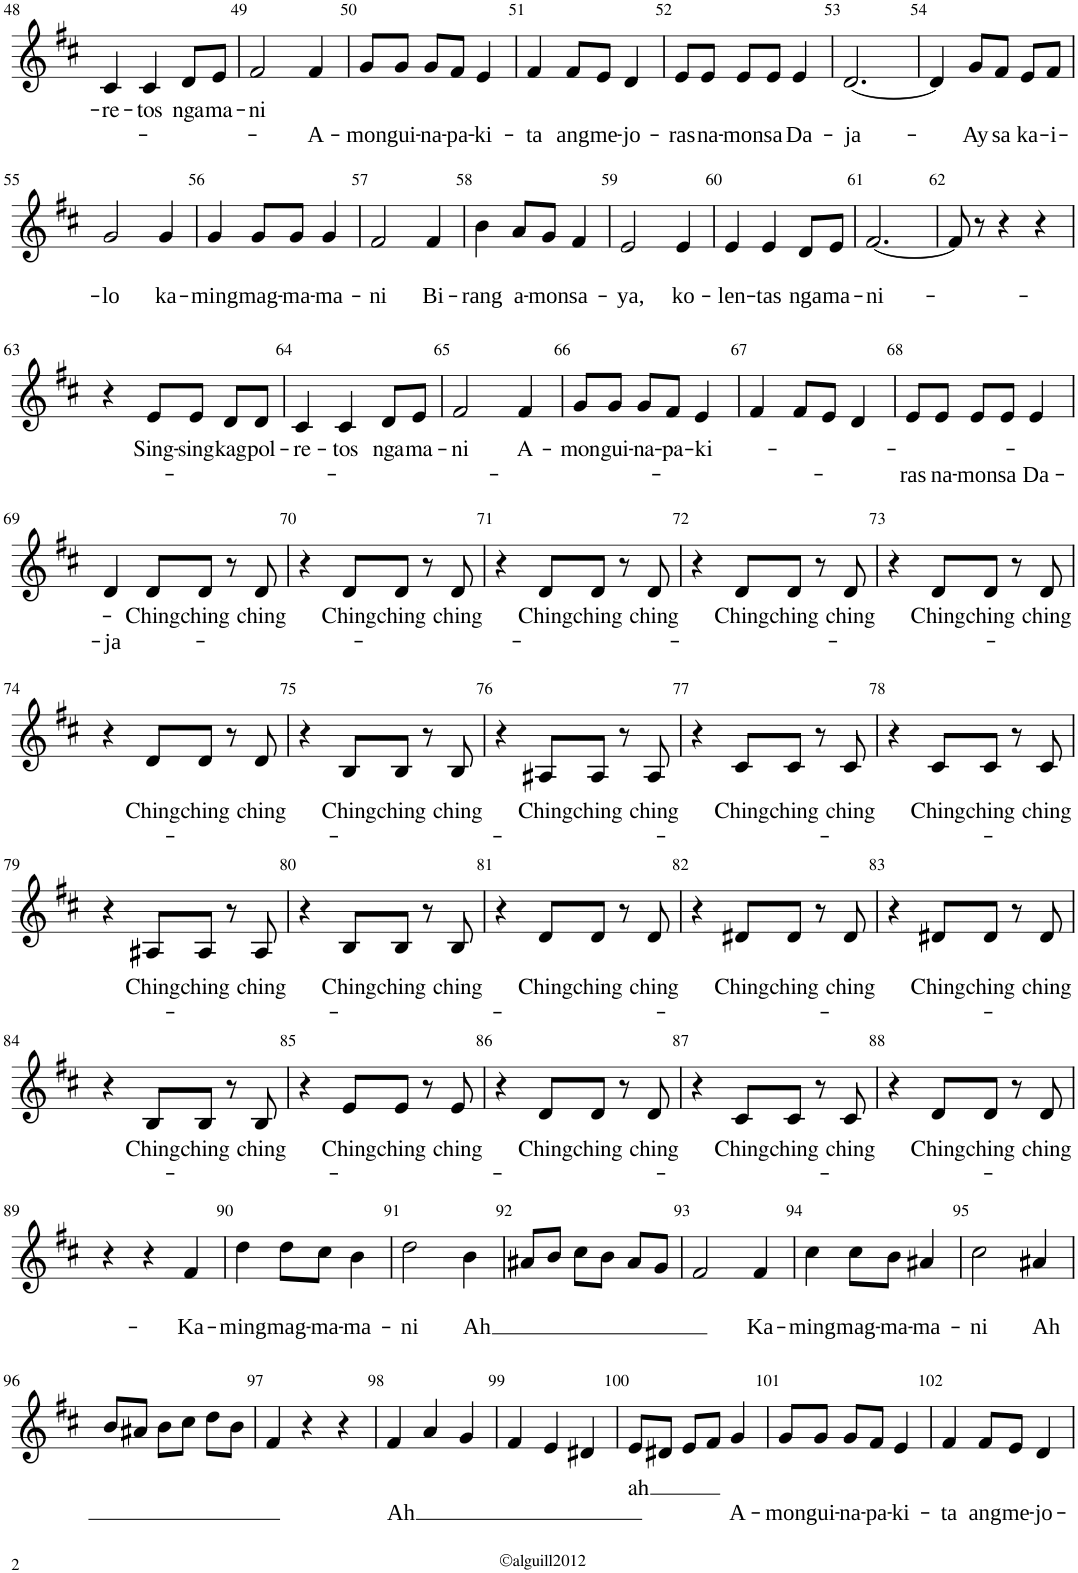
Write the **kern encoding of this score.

**kern	**text	**text
*part1	*part1	*part1
*staff1	*staff1	*staff1
*I"Alto 2	*	*
*I'A 2	*	*
!!LO:PB:g=z
*clefG2	*	*
*Trd1c2	*	*
*k[f#c#]	*	*
*b:	*	*
*M3/4	*	*
=48	=48	=48
!	!LO:LY:b	!
4c#/	-re-	.
!	!LO:LY:b	!
4c#/	-tos	.
!	!LO:LY:b	!
8d/L	nga	.
!	!LO:LY:b	!
8e/J	ma-	.
=49	=49	=49
!	!LO:LY:b	!
2f#/	-ni	.
!	!	!LO:LY:b
4f#/	.	A-
=50	=50	=50
!	!	!LO:LY:b
8g/L	.	-mon
!	!	!LO:LY:b
8g/J	.	gui-
!	!	!LO:LY:b
8g/L	.	-na-
!	!	!LO:LY:b
8f#/J	.	-pa-
!	!	!LO:LY:b
4e/	.	-ki-
=51	=51	=51
!	!	!LO:LY:b
4f#/	.	-ta
!	!	!LO:LY:b
8f#/L	.	ang
!	!	!LO:LY:b
8e/J	.	me-
!	!	!LO:LY:b
4d/	.	-jo-
=52	=52	=52
!	!	!LO:LY:b
8e/L	.	-ras
!	!	!LO:LY:b
8e/J	.	na-
!	!	!LO:LY:b
8e/L	.	-mon
!	!	!LO:LY:b
8e/J	.	sa
!	!	!LO:LY:b
4e/	.	Da-
=53	=53	=53
!	!	!LO:LY:b
[2.d/	.	-ja-
=54	=54	=54
4d/]	.	.
!	!	!LO:LY:b
8g/L	.	-Ay
!	!	!LO:LY:b
8f#/J	.	sa
!	!	!LO:LY:b
8e/L	.	ka-
!	!	!LO:LY:b
8f#/J	.	-i-
!!LO:LB:g=z
=55	=55	=55
!	!	!LO:LY:b
2g/	.	-lo
!	!	!LO:LY:b
4g/	.	ka-
=56	=56	=56
!	!	!LO:LY:b
4g/	.	-ming
!	!	!LO:LY:b
8g/L	.	mag-
!	!	!LO:LY:b
8g/J	.	-ma-
!	!	!LO:LY:b
4g/	.	-ma-
=57	=57	=57
!	!	!LO:LY:b
2f#/	.	-ni
!	!	!LO:LY:b
4f#/	.	Bi-
=58	=58	=58
!	!	!LO:LY:b
4b\	.	-rang
!	!	!LO:LY:b
8a/L	.	a-
!	!	!LO:LY:b
8g/J	.	-mon
!	!	!LO:LY:b
4f#/	.	sa-
=59	=59	=59
!	!	!LO:LY:b
2e/	.	-ya,
!	!	!LO:LY:b
4e/	.	ko-
=60	=60	=60
!	!	!LO:LY:b
4e/	.	-len-
!	!	!LO:LY:b
4e/	.	-tas
!	!	!LO:LY:b
8d/L	.	nga
!	!	!LO:LY:b
8e/J	.	ma-
=61	=61	=61
!	!	!LO:LY:b
[2.f#/	.	-ni-
=62	=62	=62
8f#/]	.	.
8r	.	.
4r	.	.
4r	.	.
!!LO:LB:g=z
=63	=63	=63
4r	.	.
!	!LO:LY:b	!
8e/L	-Sing-	.
!	!LO:LY:b	!
8e/J	-sing	.
!	!LO:LY:b	!
8d/L	kag	.
!	!LO:LY:b	!
8d/J	pol-	.
=64	=64	=64
!	!LO:LY:b	!
4c#/	-re-	.
!	!LO:LY:b	!
4c#/	-tos	.
!	!LO:LY:b	!
8d/L	nga	.
!	!LO:LY:b	!
8e/J	ma-	.
=65	=65	=65
!	!LO:LY:b	!
2f#/	-ni	.
!	!LO:LY:b	!
4f#/	A-	.
=66	=66	=66
!	!LO:LY:b	!
8g/L	-mon	.
!	!LO:LY:b	!
8g/J	gui-	.
!	!LO:LY:b	!
8g/L	-na-	.
!	!LO:LY:b	!
8f#/J	-pa-	.
!	!LO:LY:b	!
4e/	-ki-	.
=67	=67	=67
4f#/	.	.
8f#/L	.	.
8e/J	.	.
4d/	.	.
=68	=68	=68
!	!	!LO:LY:b
8e/L	.	-ras
!	!	!LO:LY:b
8e/J	.	na-
!	!	!LO:LY:b
8e/L	.	-mon
!	!	!LO:LY:b
8e/J	.	sa
!	!	!LO:LY:b
4e/	.	Da-
!!LO:LB:g=z
=69	=69	=69
!	!	!LO:LY:b
4d/	.	-ja-
!	!LO:LY:b	!
8d/L	Ching	.
!	!LO:LY:b	!
8d/J	ching	.
8r	.	.
!	!LO:LY:b	!
8d/	ching	.
=70	=70	=70
4r	.	.
!	!LO:LY:b	!
8d/L	Ching	.
!	!LO:LY:b	!
8d/J	ching	.
8r	.	.
!	!LO:LY:b	!
8d/	ching	.
=71	=71	=71
4r	.	.
!	!LO:LY:b	!
8d/L	Ching	.
!	!LO:LY:b	!
8d/J	ching	.
8r	.	.
!	!LO:LY:b	!
8d/	ching	.
=72	=72	=72
4r	.	.
!	!LO:LY:b	!
8d/L	Ching	.
!	!LO:LY:b	!
8d/J	ching	.
8r	.	.
!	!LO:LY:b	!
8d/	ching	.
=73	=73	=73
4r	.	.
!	!LO:LY:b	!
8d/L	Ching	.
!	!LO:LY:b	!
8d/J	ching	.
8r	.	.
!	!LO:LY:b	!
8d/	ching	.
!!LO:LB:g=z
=74	=74	=74
4r	.	.
!	!LO:LY:b	!
8d/L	Ching	.
!	!LO:LY:b	!
8d/J	ching	.
8r	.	.
!	!LO:LY:b	!
8d/	ching	.
=75	=75	=75
4r	.	.
!	!LO:LY:b	!
8B/L	Ching	.
!	!LO:LY:b	!
8B/J	ching	.
8r	.	.
!	!LO:LY:b	!
8B/	ching	.
=76	=76	=76
4r	.	.
!	!LO:LY:b	!
8A#X/L	Ching	.
!	!LO:LY:b	!
8A#/J	ching	.
8r	.	.
!	!LO:LY:b	!
8A#/	ching	.
=77	=77	=77
4r	.	.
!	!LO:LY:b	!
8c#/L	Ching	.
!	!LO:LY:b	!
8c#/J	ching	.
8r	.	.
!	!LO:LY:b	!
8c#/	ching	.
=78	=78	=78
4r	.	.
!	!LO:LY:b	!
8c#/L	Ching	.
!	!LO:LY:b	!
8c#/J	ching	.
8r	.	.
!	!LO:LY:b	!
8c#/	ching	.
!!LO:LB:g=z
=79	=79	=79
4r	.	.
!	!LO:LY:b	!
8A#X/L	Ching	.
!	!LO:LY:b	!
8A#/J	ching	.
8r	.	.
!	!LO:LY:b	!
8A#/	ching	.
=80	=80	=80
4r	.	.
!	!LO:LY:b	!
8B/L	Ching	.
!	!LO:LY:b	!
8B/J	ching	.
8r	.	.
!	!LO:LY:b	!
8B/	ching	.
=81	=81	=81
4r	.	.
!	!LO:LY:b	!
8d/L	Ching	.
!	!LO:LY:b	!
8d/J	ching	.
8r	.	.
!	!LO:LY:b	!
8d/	ching	.
=82	=82	=82
4r	.	.
!	!LO:LY:b	!
8d#X/L	Ching	.
!	!LO:LY:b	!
8d#/J	ching	.
8r	.	.
!	!LO:LY:b	!
8d#/	ching	.
=83	=83	=83
4r	.	.
!	!LO:LY:b	!
8d#X/L	Ching	.
!	!LO:LY:b	!
8d#/J	ching	.
8r	.	.
!	!LO:LY:b	!
8d#/	ching	.
!!LO:LB:g=z
=84	=84	=84
4r	.	.
!	!LO:LY:b	!
8B/L	Ching	.
!	!LO:LY:b	!
8B/J	ching	.
8r	.	.
!	!LO:LY:b	!
8B/	ching	.
=85	=85	=85
4r	.	.
!	!LO:LY:b	!
8e/L	Ching	.
!	!LO:LY:b	!
8e/J	ching	.
8r	.	.
!	!LO:LY:b	!
8e/	ching	.
=86	=86	=86
4r	.	.
!	!LO:LY:b	!
8d/L	Ching	.
!	!LO:LY:b	!
8d/J	ching	.
8r	.	.
!	!LO:LY:b	!
8d/	ching	.
=87	=87	=87
4r	.	.
!	!LO:LY:b	!
8c#/L	Ching	.
!	!LO:LY:b	!
8c#/J	ching	.
8r	.	.
!	!LO:LY:b	!
8c#/	ching	.
=88	=88	=88
4r	.	.
!	!LO:LY:b	!
8d/L	Ching	.
!	!LO:LY:b	!
8d/J	ching	.
8r	.	.
!	!LO:LY:b	!
8d/	ching	.
!!LO:LB:g=z
=89	=89	=89
4r	.	.
4r	.	.
!	!	!LO:LY:b
4f#/	.	Ka-
=90	=90	=90
!	!	!LO:LY:b
4dd\	.	-ming
!	!	!LO:LY:b
8dd\L	.	mag-
!	!	!LO:LY:b
8cc#\J	.	-ma-
!	!	!LO:LY:b
4b\	.	-ma-
=91	=91	=91
!	!	!LO:LY:b
2dd\	.	-ni
!	!	!LO:LY:b
4b\	.	-Ah
=92	=92	=92
8a#X/L	.	.
8b/J	.	.
8cc#\L	.	.
8b\J	.	.
8a#/L	.	.
8g/J	.	.
=93	=93	=93
2f#/	.	.
!	!	!LO:LY:b
4f#/	.	Ka-
=94	=94	=94
!	!	!LO:LY:b
4cc#\	.	-ming
!	!	!LO:LY:b
8cc#\L	.	mag-
!	!	!LO:LY:b
8b\J	.	-ma-
!	!	!LO:LY:b
4a#X/	.	-ma-
=95	=95	=95
!	!	!LO:LY:b
2cc#\	.	-ni
!	!	!LO:LY:b
4a#X/	.	-Ah
!!LO:LB:g=z
=96	=96	=96
8b/L	.	.
8a#X/J	.	.
8b\L	.	.
8cc#\J	.	.
8dd\L	.	.
8b\J	.	.
=97	=97	=97
4f#/	.	.
4r	.	.
4r	.	.
=98	=98	=98
!	!	!LO:LY:b
4f#/	.	-Ah
4a/	.	.
4g/	.	.
=99	=99	=99
4f#/	.	.
4e/	.	.
4d#X/	.	.
=100	=100	=100
!	!LO:LY:b	!
8e/L	ah	.
8d#X/J	.	.
8e/L	.	.
8f#/J	.	.
!	!	!LO:LY:b
4g/	.	-A-
=101	=101	=101
!	!	!LO:LY:b
8g/L	.	-mon
!	!	!LO:LY:b
8g/J	.	gui-
!	!	!LO:LY:b
8g/L	.	-na-
!	!	!LO:LY:b
8f#/J	.	-pa-
!	!	!LO:LY:b
4e/	.	-ki-
=102	=102	=102
!	!	!LO:LY:b
4f#/	.	-ta
!	!	!LO:LY:b
8f#/L	.	ang
!	!	!LO:LY:b
8e/J	.	me-
!	!	!LO:LY:b
4d/	.	-jo-
=	=	=
*-	*-	*-
